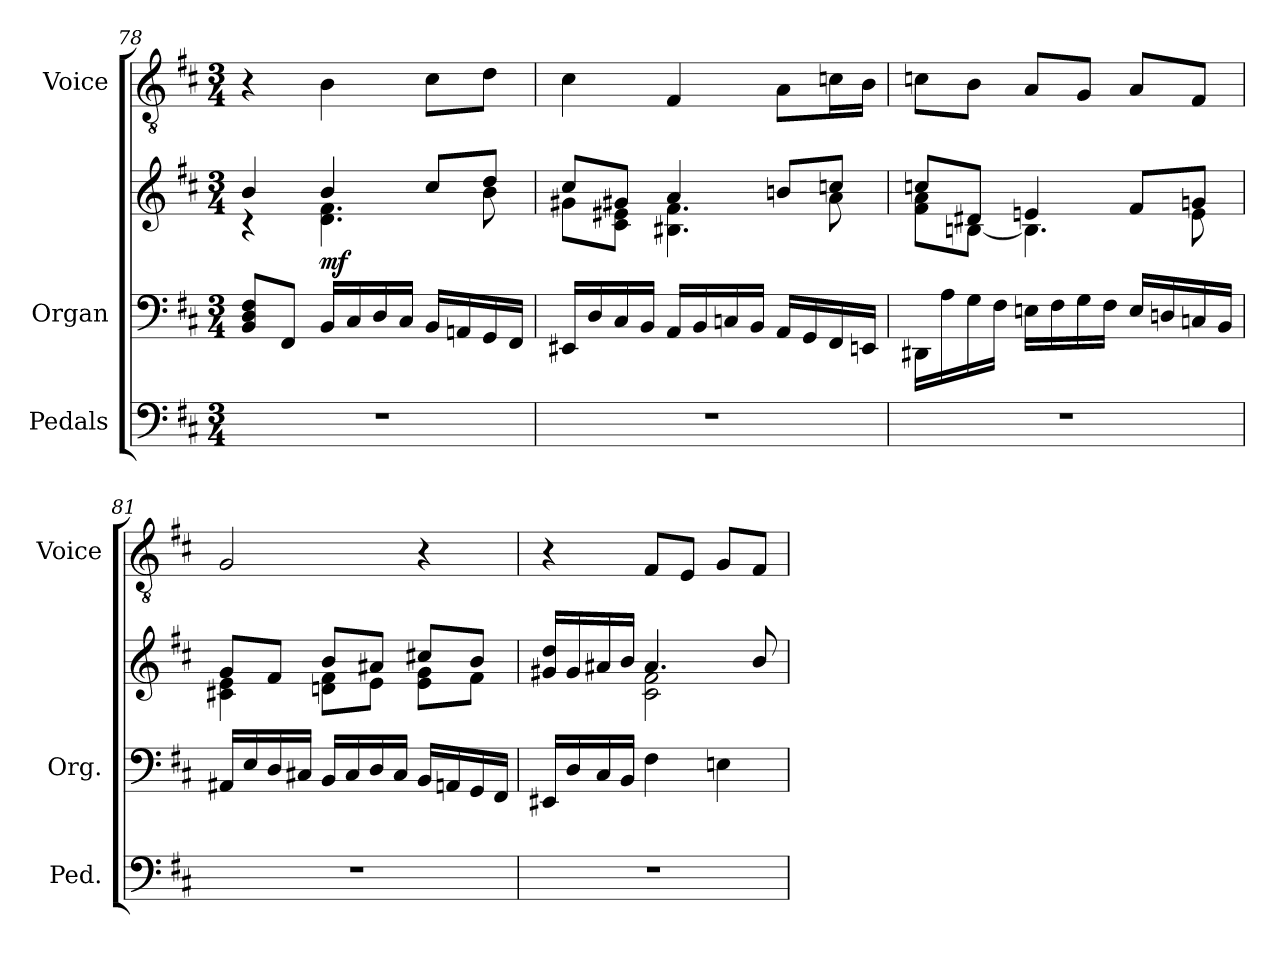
**kern	**kern	**kern	**dynam	**kern
*part3	*part2	*part2	*part2	*part1
*staff4	*staff3	*staff2	*staff2/3	*staff1
*I"Pedals	*I"Organ	*	*	*I"Voice
*I'Ped.	*I'Org.	*	*	*I'Voice
*clefF4	*clefF4	*clefG2	*	*clefGv2
*	*	*	*	*ITrd7c12
*k[f#c#]	*k[f#c#]	*k[f#c#]	*	*k[f#c#]
*b:	*b:	*b:	*	*b:
*M3/4	*M3/4	*M3/4	*	*M3/4
=78	=78	=78	=78	=78
!LO:N:vis=1	!	!	!	!
*	*	*^	*	*
2.r	8BBi/ 8Di 8F#iL	4bi/	4r	.	4r
.	8FF#i/J	.	.	.	.
.	16BBi/LL	4bi/	4.di\ 4.f#i	mf	4BBi\
.	16C#i/	.	.	.	.
.	16Di/	.	.	.	.
.	16C#i/JJ	.	.	.	.
.	16BBi/LL	8cc#i/L	.	.	8C#i\L
.	16AAni/	.	.	.	.
.	16GGi/	8ddi/J	8bi\	.	8Di\J
.	16FF#i/JJ	.	.	.	.
=79	=79	=79	=79	=79	=79
!LO:N:vis=1	!	!	!	!	!
2.r	16EE#Xi/LL	8cc#i/L	8g#Xi\L	.	4C#i\
.	16Di/	.	.	.	.
.	16C#i/	8g#Xi/J	8c#i\ 8e#XiJ	.	.
.	16BBi/JJ	.	.	.	.
.	16AAi/LL	4ai/	4.B#Xi\ 4.f#i	.	4FF#i/
.	16BBi/	.	.	.	.
.	16Cni/	.	.	.	.
.	16BBi/JJ	.	.	.	.
.	16AAi/LL	8bni/L	.	.	8AAi\L
.	16GGi/	.	.	.	.
.	16FF#i/	8ccni/J	8ai\	.	16Cni\L
.	16EEni/JJ	.	.	.	16BBi\JJ
=80	=80	=80	=80	=80	=80
!LO:N:vis=1	!	!	!	!	!
2.r	16DD#Xi\LL	8ccni/L	8f#i\ 8aiL	.	8Cni\L
.	16Ai\	.	.	.	.
.	16Gi\	8d#Xi/J	[<8Bni\J	.	8BBi\J
.	16F#i\JJ	.	.	.	.
.	16Eni\LL	4eni/	4.Bi\]	.	8AAi/L
.	16F#i\	.	.	.	.
.	16Gi\	.	.	.	8GGi/J
.	16F#i\JJ	.	.	.	.
.	16Ei/LL	8f#i/L	.	.	8AAi/L
.	16Dni/	.	.	.	.
.	16Cni/	8gni/J	8ei\	.	8FF#i/J
.	16BBi/JJ	.	.	.	.
!!LO:PB:g=z
=81	=81	=81	=81	=81	=81
!LO:N:vis=1	!	!	!	!	!
2.r	16AA#Xi/LL	8gi/L	4c#Xi\ 4ei	.	2GGi/
.	16Ei/	.	.	.	.
.	16Di/	8f#i/J	.	.	.
.	16C#Xi/JJ	.	.	.	.
.	16BBi/LL	8bi/L	8dni\ 8f#iL	.	.
.	16C#i/	.	.	.	.
.	16Di/	8a#Xi/J	8ei\J	.	.
.	16C#i/JJ	.	.	.	.
.	16BBi/LL	8cc#Xi/L	8ei\ 8giL	.	4r
.	16AAni/	.	.	.	.
.	16GGi/	8bi/J	8f#i\J	.	.
.	16FF#i/JJ	.	.	.	.
=82	=82	=82	=82	=82	=82
!LO:N:vis=1	!	!	!	!	!
2.r	16EE#Xi/LL	16g#Xi/ 16ddiLL	8ryy	.	4r
.	16Di/	16g#i/	.	.	.
.	16C#i/	16a#Xi/	8ryy	.	.
.	16BBi/JJ	16bi/JJ	.	.	.
.	4F#i\	4.a#i/	2c#i\ 2f#i	.	8FF#i/L
.	.	.	.	.	8EEi/J
.	4Eni\	.	.	.	8GGi/L
.	.	8bi/	.	.	8FF#i/J
*	*	*v	*v	*	*
=	=	=	=	=
*-	*-	*-	*-	*-
